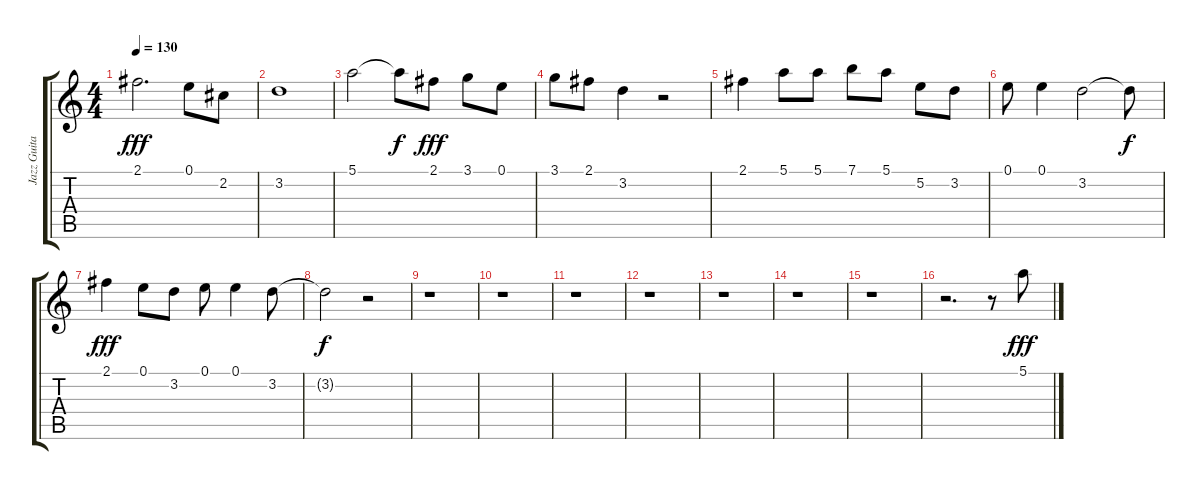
\track ("Jazz Guitar" "Jazz Guita") {instrument electricguitarjazz}
\staff {score tabs}
\tuning (E4 B3 G3 D3 A2 E2) {hide}
\ts (4 4)
\tempo 130
\clef g2
\ks c
2.1.2{d dy fff} 0.1.8 2.2.8 |
3.2.1 |
5.1.2 5.1{t}.8{dy f} 2.1.8{dy fff} 3.1.8 0.1.8 |
3.1.8 2.1.8 3.2.4 r.2 |
2.1.4 5.1.8 5.1.8 7.1.8 5.1.8 5.2.8 3.2.8 |
0.1.8 0.1.4 3.2.2 3.2{t}.8{dy f} |
2.1.4{dy fff} 0.1.8 3.2.8 0.1.8 0.1.4 3.2.8 |
3.2{t}.2{dy f} r.2 |
r.1 |
r.1 |
r.1 |
r.1 |
r.1 |
r.1 |
r.1 |
r.2{d} r.8 5.1.8{dy fff}
